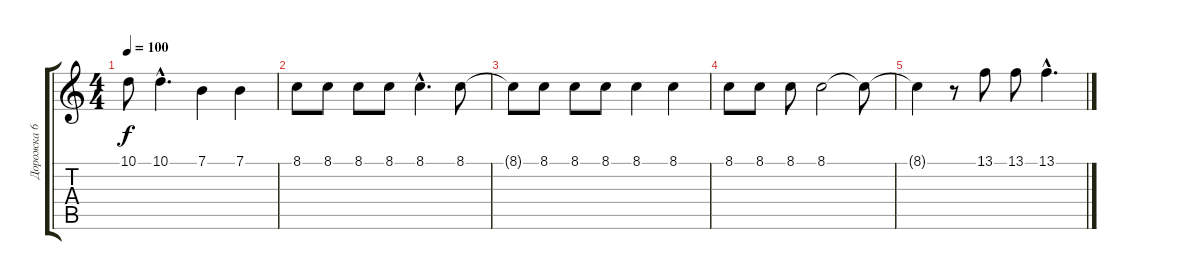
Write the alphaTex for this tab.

\track ("Дорожка 6" "Дорожка 6") {instrument stringensemble1}
\staff {score tabs}
\tuning (E4 B3 G3 D3 A2 E2) {hide}
\ts (4 4)
\tempo 100
\clef g2
\ks c
10.1.8{dy f} 10.1{hac}.4{d} 7.1.4 7.1.4 |
8.1.8 8.1.8 8.1.8 8.1.8 8.1{hac}.4{d} 8.1.8 |
8.1{t}.8 8.1.8 8.1.8 8.1.8 8.1.4 8.1.4 |
8.1.8 8.1.8 8.1.8 8.1.2 8.1{t}.8 |
8.1{t}.4 r.8 13.1.8 13.1.8 13.1{hac}.4{d}
